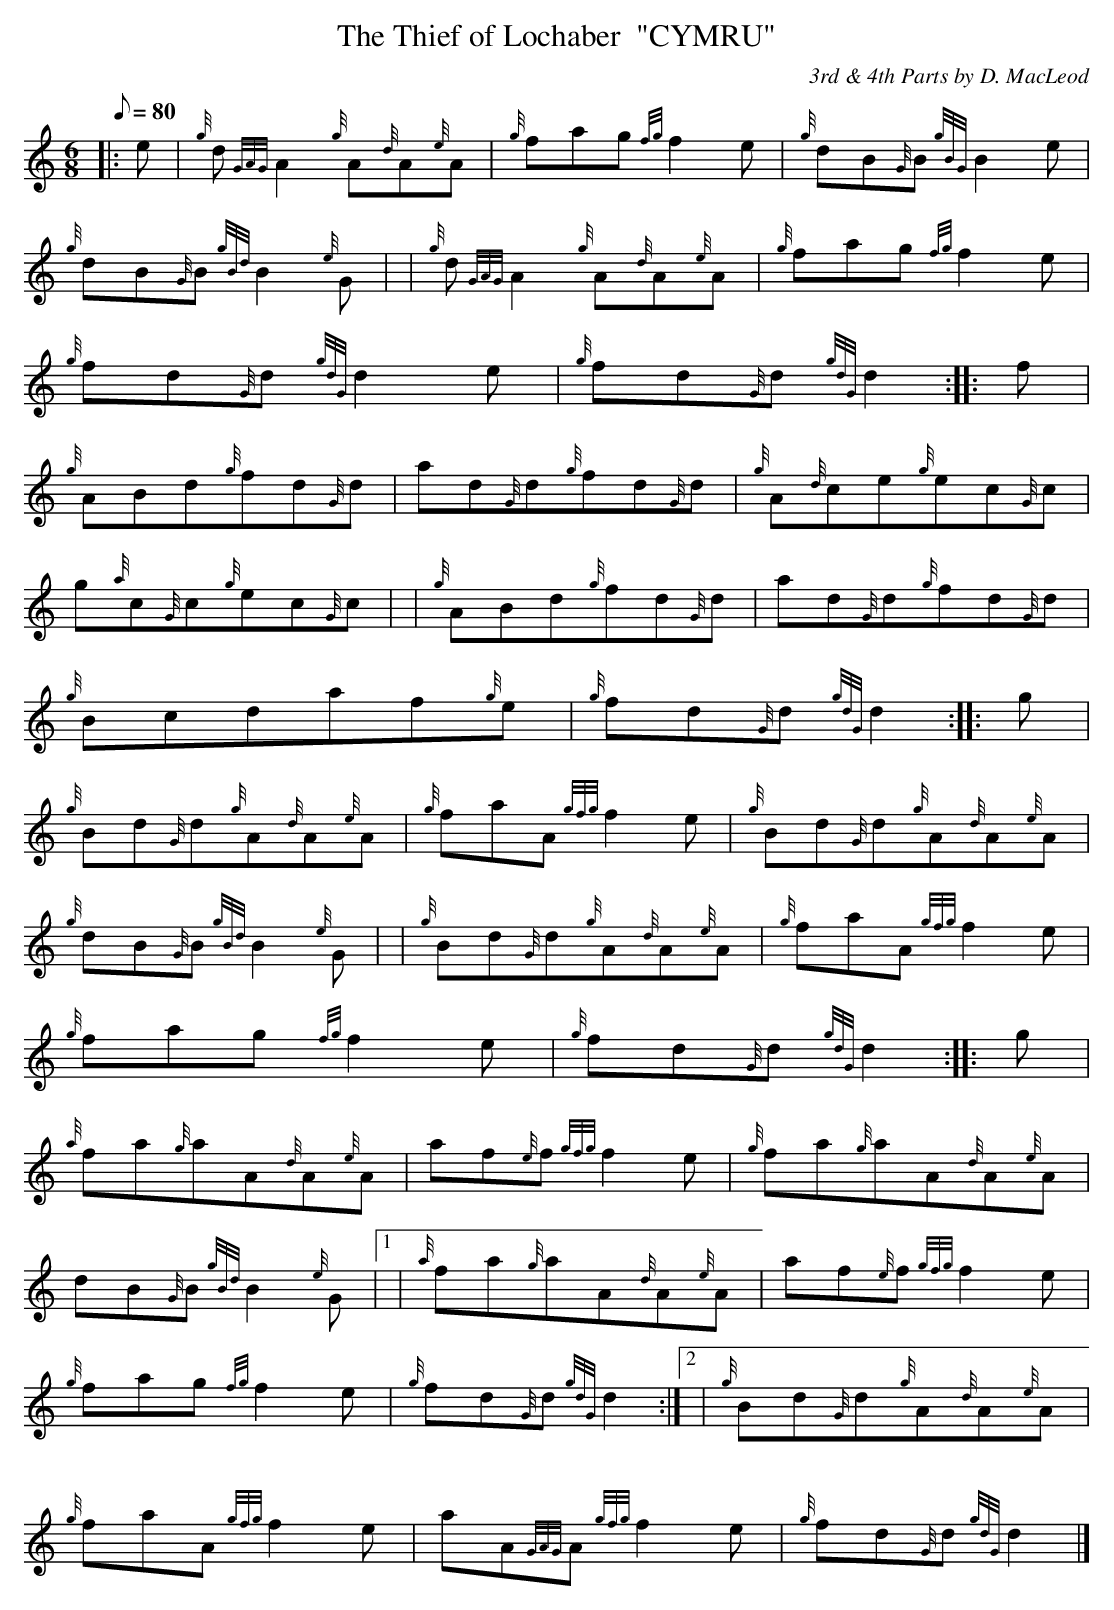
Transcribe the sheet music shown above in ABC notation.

X:1
T:The Thief of Lochaber  "CYMRU"
M:6/8
L:1/8
Q:80
C:3rd & 4th Parts by D. MacLeod
K:HP
|: e | \
{g}d{GAG}A2{g}A{d}A{e}A | \
{g}fag{fg}f2e | \
{g}dB{G}B{gBG}B2e |
{g}dB{G}B{gBd}B2{e}G | | \
{g}d{GAG}A2{g}A{d}A{e}A | \
{g}fag{fg}f2e |
{g}fd{G}d{gdG}d2e | \
{g}fd{G}d{gdG}d2 :: \
f |
{g}ABd{g}fd{G}d | \
ad{G}d{g}fd{G}d | \
{g}A{d}ce{g}ec{G}c |
g{a}c{G}c{g}ec{G}c | | \
{g}ABd{g}fd{G}d | \
ad{G}d{g}fd{G}d |
{g}Bcdaf{g}e | \
{g}fd{G}d{gdG}d2 :: \
g |
{g}Bd{G}d{g}A{d}A{e}A | \
{g}faA{gfg}f2e | \
{g}Bd{G}d{g}A{d}A{e}A |
{g}dB{G}B{gBd}B2{e}G | | \
{g}Bd{G}d{g}A{d}A{e}A | \
{g}faA{gfg}f2e |
{g}fag{fg}f2e | \
{g}fd{G}d{gdG}d2 :: \
g |
{a}fa{g}aA{d}A{e}A | \
af{e}f{gfg}f2e | \
{g}fa{g}aA{d}A{e}A |
dB{G}B{gBd}B2{e}G|1  | \
{a}fa{g}aA{d}A{e}A | \
af{e}f{gfg}f2e |
{g}fag{fg}f2e | \
{g}fd{G}d{gdG}d2:|2  | \
{g}Bd{G}d{g}A{d}A{e}A |
{g}faA{gfg}f2e | \
aA{GAG}A{gfg}f2e | \
{g}fd{G}d{gdG}d2|]
